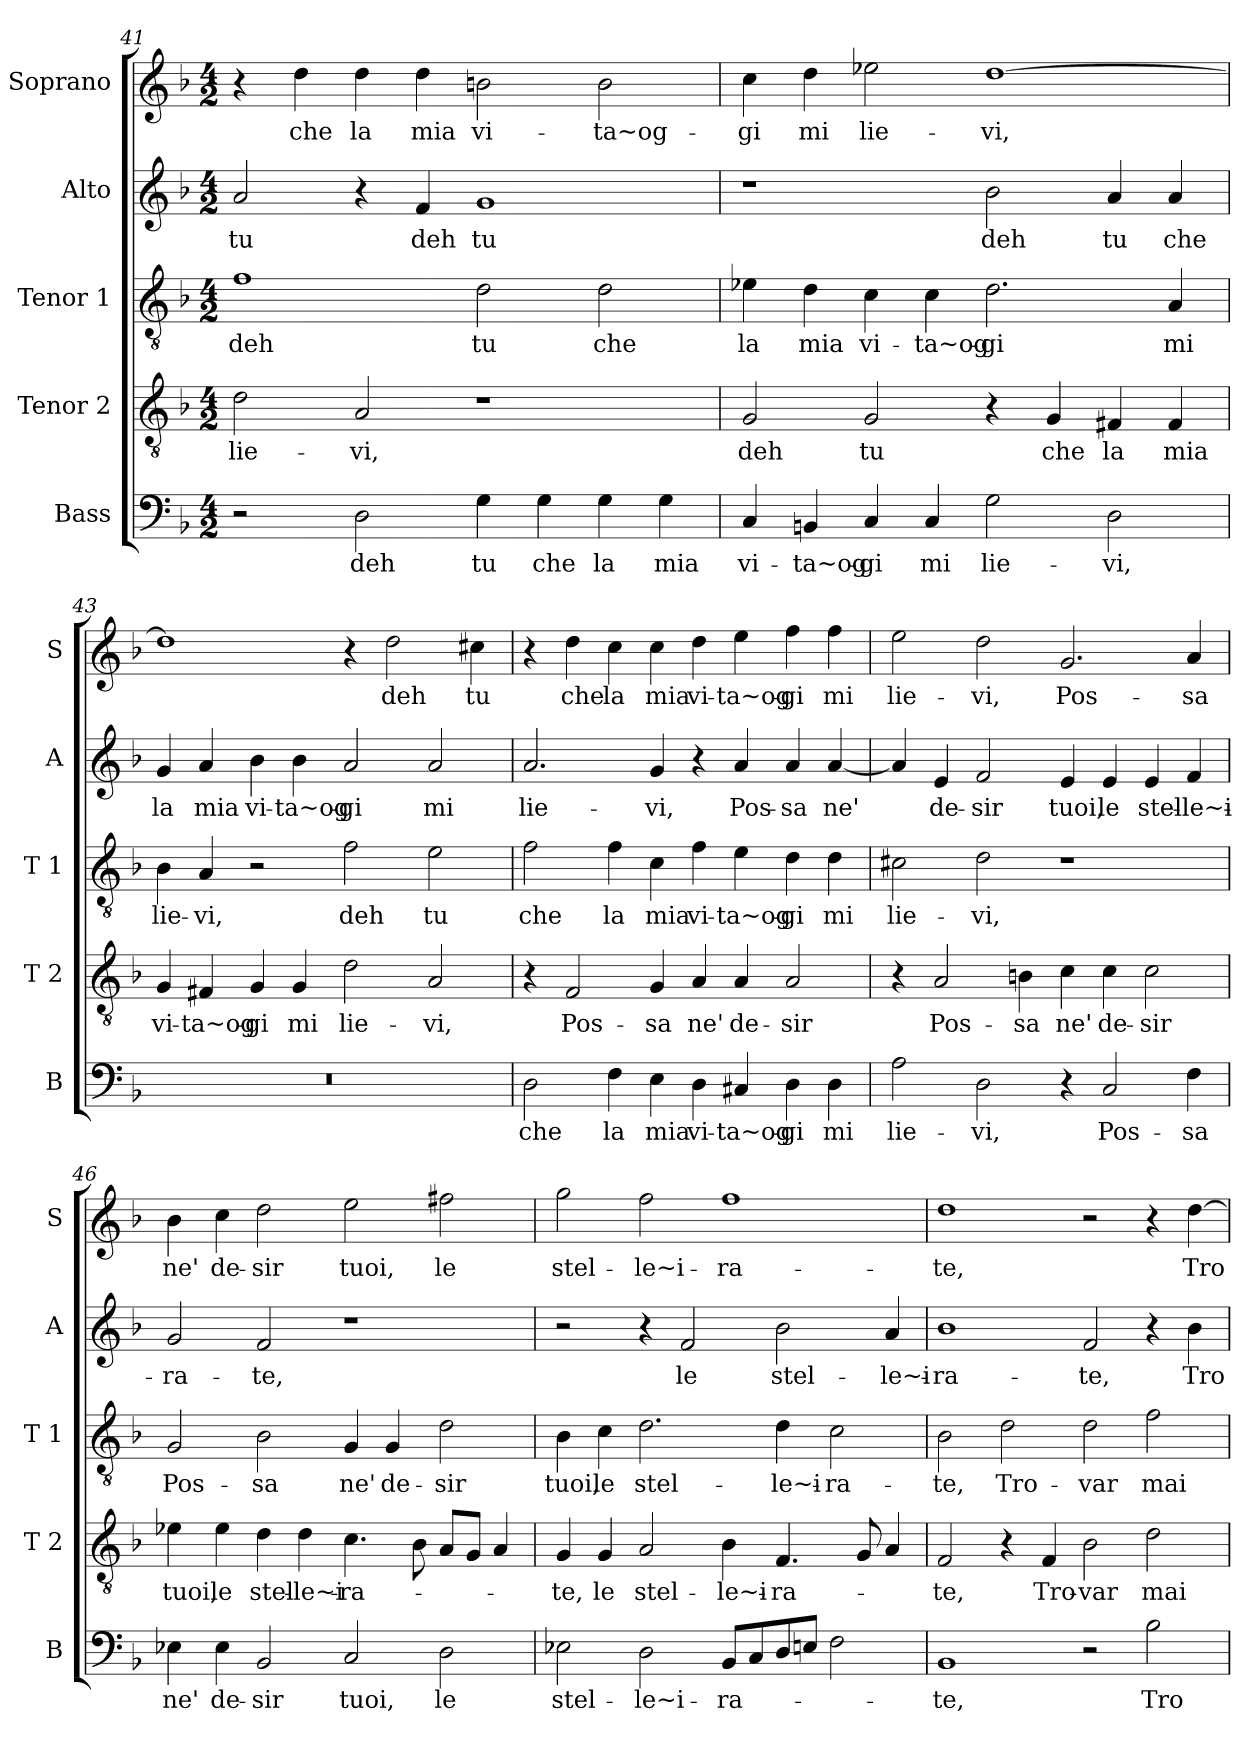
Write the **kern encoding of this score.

**kern	**text	**kern	**text	**kern	**text	**kern	**text	**kern	**text
*part5	*part5	*part4	*part4	*part3	*part3	*part2	*part2	*part1	*part1
*staff5	*staff5	*staff4	*staff4	*staff3	*staff3	*staff2	*staff2	*staff1	*staff1
*I"Bass	*	*I"Tenor 2	*	*I"Tenor 1	*	*I"Alto	*	*I"Soprano	*
*I'B	*	*I'T 2	*	*I'T 1	*	*I'A	*	*I'S	*
*clefF4	*	*clefGv2	*	*clefGv2	*	*clefG2	*	*clefG2	*
*k[b-]	*	*k[b-]	*	*k[b-]	*	*k[b-]	*	*k[b-]	*
*F:	*	*F:	*	*F:	*	*F:	*	*F:	*
*M4/2	*	*M4/2	*	*M4/2	*	*M4/2	*	*M4/2	*
=41	=41	=41	=41	=41	=41	=41	=41	=41	=41
!	!	!	!LO:LY:b	!	!LO:LY:b	!	!LO:LY:b	!	!
2r	.	2d\	lie-	1f	deh	2a/	tu	4r	.
!	!	!	!	!	!	!	!	!	!LO:LY:b
.	.	.	.	.	.	.	.	4dd\	che
!	!LO:LY:b	!	!LO:LY:b	!	!	!	!	!	!LO:LY:b
2D\	deh	2A/	-vi,	.	.	4r	.	4dd\	la
!	!	!	!	!	!	!	!LO:LY:b	!	!LO:LY:b
.	.	.	.	.	.	4f/	deh	4dd\	mia
!	!LO:LY:b	!	!	!	!LO:LY:b	!	!LO:LY:b	!	!LO:LY:b
4G\	tu	1r	.	2d\	tu	1g	tu	2bn\	vi-
!	!LO:LY:b	!	!	!	!	!	!	!	!
4G\	che	.	.	.	.	.	.	.	.
!	!LO:LY:b	!	!	!	!LO:LY:b	!	!	!	!LO:LY:b
4G\	la	.	.	2d\	che	.	.	2b\	-ta~og-
!	!LO:LY:b	!	!	!	!	!	!	!	!
4G\	mia	.	.	.	.	.	.	.	.
=42	=42	=42	=42	=42	=42	=42	=42	=42	=42
!	!LO:LY:b	!	!LO:LY:b	!	!LO:LY:b	!	!	!	!LO:LY:b
4C/	vi-	2G/	deh	4e-X\	la	1r	.	4cc\	-gi
!	!LO:LY:b	!	!	!	!LO:LY:b	!	!	!	!LO:LY:b
4BBn/	-ta~og-	.	.	4d\	mia	.	.	4dd\	mi
!	!LO:LY:b	!	!LO:LY:b	!	!LO:LY:b	!	!	!	!LO:LY:b
4C/	-gi	2G/	tu	4c\	vi-	.	.	2ee-X\	lie-
!	!LO:LY:b	!	!	!	!LO:LY:b	!	!	!	!
4C/	mi	.	.	4c\	-ta~og-	.	.	.	.
!	!LO:LY:b	!	!	!	!LO:LY:b	!	!LO:LY:b	!	!LO:LY:b
2G\	lie-	4r	.	2.d\	-gi	2b-\	deh	[1dd	-vi,
!	!	!	!LO:LY:b	!	!	!	!	!	!
.	.	4G/	che	.	.	.	.	.	.
!	!LO:LY:b	!	!LO:LY:b	!	!	!	!LO:LY:b	!	!
2D\	-vi,	4F#X/	la	.	.	4a/	tu	.	.
!	!	!	!LO:LY:b	!	!LO:LY:b	!	!LO:LY:b	!	!
.	.	4F#/	mia	4A/	mi	4a/	che	.	.
!!LO:PB:g=z
=43	=43	=43	=43	=43	=43	=43	=43	=43	=43
!	!	!	!LO:LY:b	!	!LO:LY:b	!	!LO:LY:b	!	!
0r	.	4G/	vi-	4B-\	lie-	4g/	la	1dd]	.
!	!	!	!LO:LY:b	!	!LO:LY:b	!	!LO:LY:b	!	!
.	.	4F#X/	-ta~og-	4A/	-vi,	4a/	mia	.	.
!	!	!	!LO:LY:b	!	!	!	!LO:LY:b	!	!
.	.	4G/	-gi	2r	.	4b-\	vi-	.	.
!	!	!	!LO:LY:b	!	!	!	!LO:LY:b	!	!
.	.	4G/	mi	.	.	4b-\	-ta~og-	.	.
!	!	!	!LO:LY:b	!	!LO:LY:b	!	!LO:LY:b	!	!
.	.	2d\	lie-	2f\	deh	2a/	-gi	4r	.
!	!	!	!	!	!	!	!	!	!LO:LY:b
.	.	.	.	.	.	.	.	2dd\	deh
!	!	!	!LO:LY:b	!	!LO:LY:b	!	!LO:LY:b	!	!
.	.	2A/	-vi,	2e\	tu	2a/	mi	.	.
!	!	!	!	!	!	!	!	!	!LO:LY:b
.	.	.	.	.	.	.	.	4cc#X\	tu
=44	=44	=44	=44	=44	=44	=44	=44	=44	=44
!	!LO:LY:b	!	!	!	!LO:LY:b	!	!LO:LY:b	!	!
2D\	che	4r	.	2f\	che	2.a/	lie-	4r	.
!	!	!	!LO:LY:b	!	!	!	!	!	!LO:LY:b
.	.	2F/	Pos-	.	.	.	.	4dd\	che
!	!LO:LY:b	!	!	!	!LO:LY:b	!	!	!	!LO:LY:b
4F\	la	.	.	4f\	la	.	.	4cc\	la
!	!LO:LY:b	!	!LO:LY:b	!	!LO:LY:b	!	!LO:LY:b	!	!LO:LY:b
4E\	mia	4G/	-sa	4c\	mia	4g/	-vi,	4cc\	mia
!	!LO:LY:b	!	!LO:LY:b	!	!LO:LY:b	!	!	!	!LO:LY:b
4D\	vi-	4A/	ne'	4f\	vi-	4r	.	4dd\	vi-
!	!LO:LY:b	!	!LO:LY:b	!	!LO:LY:b	!	!LO:LY:b	!	!LO:LY:b
4C#X/	-ta~og-	4A/	de-	4e\	-ta~og-	4a/	Pos-	4ee\	-ta~og-
!	!LO:LY:b	!	!LO:LY:b	!	!LO:LY:b	!	!LO:LY:b	!	!LO:LY:b
4D\	-gi	2A/	-sir	4d\	-gi	4a/	-sa	4ff\	-gi
!	!LO:LY:b	!	!	!	!LO:LY:b	!	!LO:LY:b	!	!LO:LY:b
4D\	mi	.	.	4d\	mi	[4a/	ne'	4ff\	mi
=45	=45	=45	=45	=45	=45	=45	=45	=45	=45
!	!LO:LY:b	!	!	!	!LO:LY:b	!	!	!	!LO:LY:b
2A\	lie-	4r	.	2c#X\	lie-	4a/]	.	2ee\	lie-
!	!	!	!LO:LY:b	!	!	!	!LO:LY:b	!	!
.	.	2A/	Pos-	.	.	4e/	de-	.	.
!	!LO:LY:b	!	!	!	!LO:LY:b	!	!LO:LY:b	!	!LO:LY:b
2D\	-vi,	.	.	2d\	-vi,	2f/	-sir	2dd\	-vi,
!	!	!	!LO:LY:b	!	!	!	!	!	!
.	.	4Bn\	-sa	.	.	.	.	.	.
!	!	!	!LO:LY:b	!	!	!	!LO:LY:b	!	!LO:LY:b
4r	.	4c\	ne'	1r	.	4e/	tuoi,	2.g/	Pos-
!	!LO:LY:b	!	!LO:LY:b	!	!	!	!LO:LY:b	!	!
2C/	Pos-	4c\	de-	.	.	4e/	le	.	.
!	!	!	!LO:LY:b	!	!	!	!LO:LY:b	!	!
.	.	2c\	-sir	.	.	4e/	stel-	.	.
!	!LO:LY:b	!	!	!	!	!	!LO:LY:b	!	!LO:LY:b
4F\	-sa	.	.	.	.	4f/	-le~i-	4a/	-sa
!!LO:LB:g=z
=46	=46	=46	=46	=46	=46	=46	=46	=46	=46
!	!LO:LY:b	!	!LO:LY:b	!	!LO:LY:b	!	!LO:LY:b	!	!LO:LY:b
4E-X\	ne'	4e-X\	tuoi,	2G/	Pos-	2g/	-ra-	4b-\	ne'
!	!LO:LY:b	!	!LO:LY:b	!	!	!	!	!	!LO:LY:b
4E-\	de-	4e-\	le	.	.	.	.	4cc\	de-
!	!LO:LY:b	!	!LO:LY:b	!	!LO:LY:b	!	!LO:LY:b	!	!LO:LY:b
2BB-/	-sir	4d\	stel-	2B-\	-sa	2f/	-te,	2dd\	-sir
!	!	!	!LO:LY:b	!	!	!	!	!	!
.	.	4d\	-le~i-	.	.	.	.	.	.
!	!LO:LY:b	!	!LO:LY:b	!	!LO:LY:b	!	!	!	!LO:LY:b
2C/	tuoi,	4.c\	-ra-	4G/	ne'	1r	.	2ee\	tuoi,
!	!	!	!	!	!LO:LY:b	!	!	!	!
.	.	.	.	4G/	de-	.	.	.	.
.	.	8B-\	.	.	.	.	.	.	.
!	!LO:LY:b	!	!	!	!LO:LY:b	!	!	!	!LO:LY:b
2D\	le	8A/L	.	2d\	-sir	.	.	2ff#X\	le
.	.	8G/J	.	.	.	.	.	.	.
.	.	4A/	.	.	.	.	.	.	.
=47	=47	=47	=47	=47	=47	=47	=47	=47	=47
!	!LO:LY:b	!	!LO:LY:b	!	!LO:LY:b	!	!	!	!LO:LY:b
2E-X\	stel-	4G/	-te,	4B-\	tuoi,	2r	.	2gg\	stel-
!	!	!	!LO:LY:b	!	!LO:LY:b	!	!	!	!
.	.	4G/	le	4c\	le	.	.	.	.
!	!LO:LY:b	!	!LO:LY:b	!	!LO:LY:b	!	!	!	!LO:LY:b
2D\	-le~i-	2A/	stel-	2.d\	stel-	4r	.	2ff\	-le~i-
!	!	!	!	!	!	!	!LO:LY:b	!	!
.	.	.	.	.	.	2f/	le	.	.
!	!LO:LY:b	!	!LO:LY:b	!	!	!	!	!	!LO:LY:b
8BB-/L	-ra-	4B-\	-le~i-	.	.	.	.	1ff	-ra-
8C/	.	.	.	.	.	.	.	.	.
!	!	!	!LO:LY:b	!	!LO:LY:b	!	!LO:LY:b	!	!
8D/	.	4.F/	-ra-	4d\	-le~i-	2b-\	stel-	.	.
8En/J	.	.	.	.	.	.	.	.	.
!	!	!	!	!	!LO:LY:b	!	!	!	!
2F\	.	.	.	2c\	-ra-	.	.	.	.
.	.	8G/	.	.	.	.	.	.	.
!	!	!	!	!	!	!	!LO:LY:b	!	!
.	.	4A/	.	.	.	4a/	-le~i-	.	.
=48	=48	=48	=48	=48	=48	=48	=48	=48	=48
!	!LO:LY:b	!	!LO:LY:b	!	!LO:LY:b	!	!LO:LY:b	!	!LO:LY:b
1BB-	-te,	2F/	-te,	2B-\	-te,	1b-	-ra-	1dd	-te,
!	!	!	!	!	!LO:LY:b	!	!	!	!
.	.	4r	.	2d\	Tro-	.	.	.	.
!	!	!	!LO:LY:b	!	!	!	!	!	!
.	.	4F/	Tro-	.	.	.	.	.	.
!	!	!	!LO:LY:b	!	!LO:LY:b	!	!LO:LY:b	!	!
2r	.	2B-\	-var	2d\	-var	2f/	-te,	2r	.
!	!LO:LY:b	!	!LO:LY:b	!	!LO:LY:b	!	!	!	!
2B-\	Tro-	2d\	mai	2f\	mai	4r	.	4r	.
!	!	!	!	!	!	!	!LO:LY:b	!	!LO:LY:b
.	.	.	.	.	.	4b-\	Tro-	[4dd\	Tro-
=	=	=	=	=	=	=	=	=	=
*-	*-	*-	*-	*-	*-	*-	*-	*-	*-
